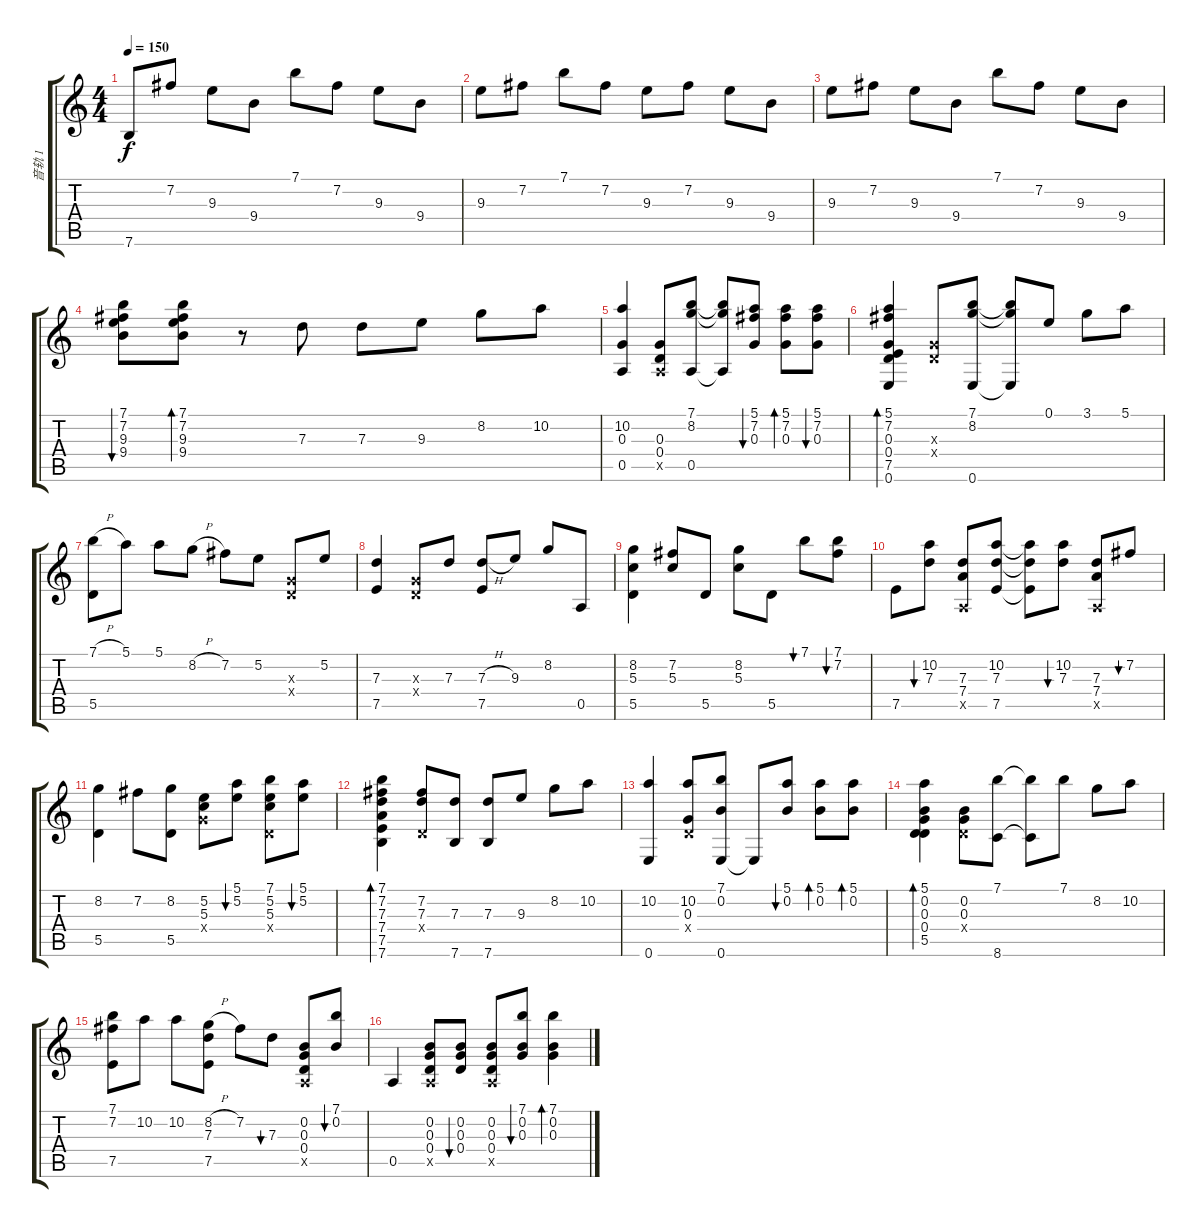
\track ("音轨 1" "音轨 1") {instrument acousticguitarsteel}
\staff {score tabs}
\tuning (E4 B3 G3 D3 A2 E2) {hide}
\ts (4 4)
\tempo 150
\clef g2
\ks c
7.6.8{dy f} 7.2.8 9.3.8 9.4.8 7.1.8 7.2.8 9.3.8 9.4.8 |
9.3.8 7.2.8 7.1.8 7.2.8 9.3.8 7.2.8 9.3.8 9.4.8 |
9.3.8 7.2.8 9.3.8 9.4.8 7.1.8 7.2.8 9.3.8 9.4.8 |
(7.1 7.2 9.3 9.4).8{bu 60} (7.1 7.2 9.3 9.4).8{bd 60} r.8 7.3.8 7.3.8 9.3.8 8.2.8 10.2.8 |
(10.2 0.3 0.5).4 (0.3 0.4 0.5{x}).8 (7.1 8.2 0.5).8 (7.1{t} 8.2{t} 0.5{t}).8 (5.1 7.2 0.3).8{bu 60} (5.1 7.2 0.3).8{bd 480} (5.1 7.2 0.3).8{bu 480} |
(5.1 7.2 0.3 0.4 7.5 0.6).4{bd 60} (0.3{x} 0.4{x}).8 (7.1 8.2 0.6).8 (7.1{t} 8.2{t} 0.6{t}).8 0.1.8 3.1.8 5.1.8 |
(7.1{h} 5.5).8 5.1.8 5.1.8 8.2{h}.8 7.2.8 5.2.8 (0.3{x} 0.4{x}).8 5.2.8 |
(7.3 7.5).4 (0.3{x} 0.4{x}).8 7.3.8 (7.3{h} 7.5).8 9.3.8 8.2.8 0.5.8 |
(8.2 5.3 5.5).4 (7.2 5.3).8 5.5.8 (8.2 5.3).8 5.5.8 7.1.8{bu 60} (7.1 7.2).8{bu 60} |
7.5.8 (10.2 7.3).8{bu 60} (7.3 7.4 0.5{x}).8 (10.2 7.3 7.5).8 (10.2{t} 7.3{t} 7.5{t}).8 (10.2 7.3).8{bu 60} (7.3 7.4 0.5{x}).8 7.2.8{bu 60} |
(8.2 5.5).4 7.2.8 (8.2 5.5).8 (5.2 5.3 5.4{x}).8 (5.1 5.2).8{bu 60} (7.1 5.2 5.3 0.4{x}).8 (5.1 5.2).8{bu 60} |
(7.1 7.2 7.3 7.4 7.5 7.6).4{bd 120} (7.2 7.3 0.4{x}).8 (7.3 7.6).8 (7.3 7.6).8 9.3.8 8.2.8 10.2.8 |
(10.2 0.6).4 (10.2 0.3 0.4{x}).8 (7.1 0.2 0.6).8 0.6{t}.8 (5.1 0.2).8{bu 60} (5.1 0.2).8{bd 60} (5.1 0.2).8{bd 60} |
(5.1 0.2 0.3 0.4 5.5).4{bd 60} (0.2 0.3 0.4{x}).8 (7.1 8.6).8 (7.1{t} 8.6{t}).8 7.1.8 8.2.8 10.2.8 |
(7.1 7.2 7.5).8 10.2.8 10.2.8 (8.2{h} 7.3 7.5).8 7.2.8 7.3.8{bu 60} (0.2 0.3 0.4 0.5{x}).8 (7.1 0.2).8{bu 60} |
0.5.4 (0.2 0.3 0.4 0.5{x}).8 (0.2 0.3 0.4).8{bu 60} (0.2 0.3 0.4 0.5{x}).8 (7.1 0.2 0.3).8{bu 60} (7.1 0.2 0.3).4{bd 60}
